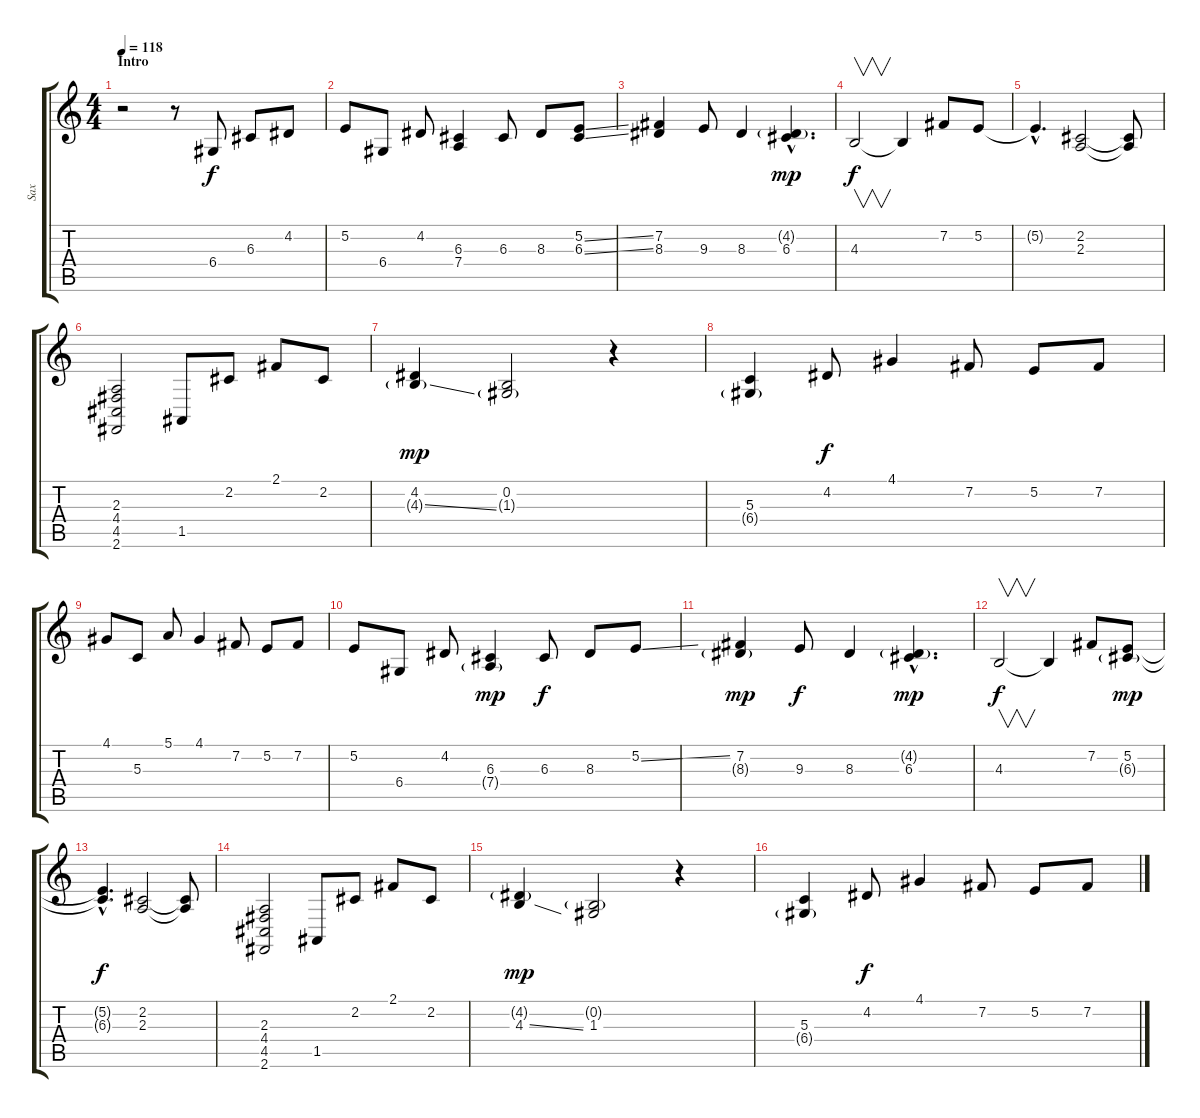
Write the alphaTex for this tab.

\track ("Sax" "Sax") {instrument altosax}
\staff {score tabs}
\tuning (E4 B3 G3 D3 A2 E2) {hide}
\ts (4 4)
\section ("" "Intro")
\tempo 118
\clef g2
\ks c
r.2{dy f instrument altosax} r.8 6.4.8 6.3.8 4.2.8 |
5.2.8 6.4.8 4.2.8 (6.3 7.4).4 6.3.8 8.3.8 (5.2{ss} 6.3{ss}).8 |
(7.2 8.3).4 9.3.8 8.3.4 (4.2{g hac} 6.3{hac}).4{d dy mp} |
4.3.2{v dy f} 4.3{t}.4 7.2.8 5.2.8 |
5.2{hac t}.4{d} (2.2 2.3).2 (2.2{t} 2.3{t}).8 |
(2.3 4.4 4.5 2.6).2 1.5.8 2.2.8 2.1.8 2.2.8 |
(4.2 4.3{ss g}).4{dy mp} (0.2 1.3{g}).2 r.4 |
(5.3 6.4{g}).4 4.2.8{dy f} 4.1.4 7.2.8 5.2.8 7.2.8 |
4.1.8 5.3.8 5.1.8 4.1.4 7.2.8 5.2.8 7.2.8 |
5.2.8 6.4.8 4.2.8 (6.3 7.4{g}).4{dy mp} 6.3.8{dy f} 8.3.8 5.2{ss}.8 |
(7.2 8.3{g}).4{dy mp} 9.3.8{dy f} 8.3.4 (4.2{g hac} 6.3{hac}).4{d dy mp} |
4.3.2{v dy f} 4.3{t}.4 7.2.8 (5.2 6.3{g}).8{dy mp} |
(5.2{hac t} 6.3{hac t}).4{d dy f} (2.2 2.3).2 (2.2{t} 2.3{t}).8 |
(2.3 4.4 4.5 2.6).2 1.5.8 2.2.8 2.1.8 2.2.8 |
(4.2{g} 4.3{ss}).4{dy mp} (0.2{g} 1.3).2 r.4 |
(5.3 6.4{g}).4 4.2.8{dy f} 4.1.4 7.2.8 5.2.8 7.2.8
